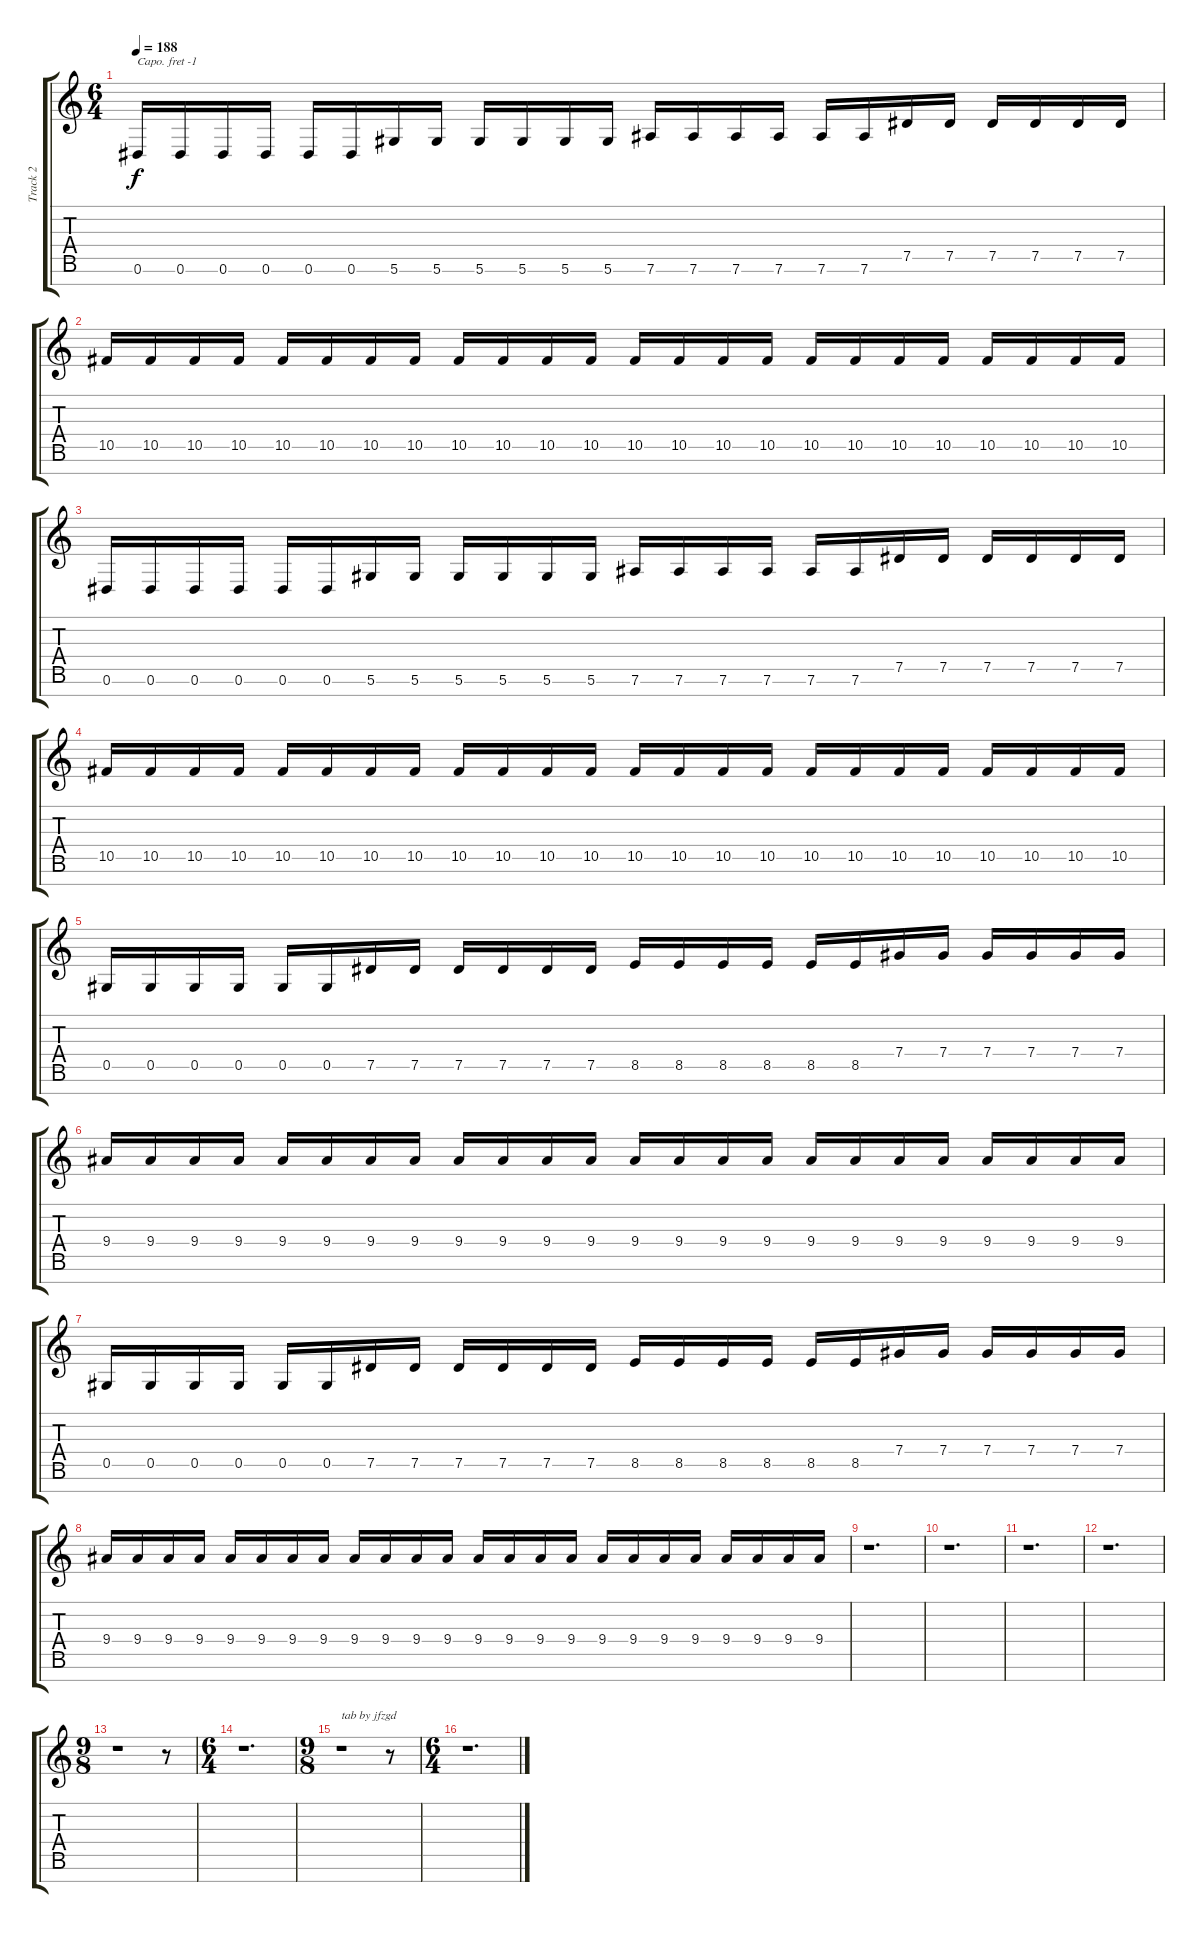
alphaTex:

\track ("Track 2" "Track 2") {instrument distortionguitar}
\staff {score tabs}
\capo -1
\tuning (E4 B3 G3 D3 A2 E2 B1) {hide}
\ts (6 4)
\tempo 188
\clef g2
\ks c
0.6.16{dy f} 0.6.16 0.6.16 0.6.16 0.6.16 0.6.16 5.6.16 5.6.16 5.6.16 5.6.16 5.6.16 5.6.16 7.6.16 7.6.16 7.6.16 7.6.16 7.6.16 7.6.16 7.5.16 7.5.16 7.5.16 7.5.16 7.5.16 7.5.16 |
10.5.16 10.5.16 10.5.16 10.5.16 10.5.16 10.5.16 10.5.16 10.5.16 10.5.16 10.5.16 10.5.16 10.5.16 10.5.16 10.5.16 10.5.16 10.5.16 10.5.16 10.5.16 10.5.16 10.5.16 10.5.16 10.5.16 10.5.16 10.5.16 |
0.6.16 0.6.16 0.6.16 0.6.16 0.6.16 0.6.16 5.6.16 5.6.16 5.6.16 5.6.16 5.6.16 5.6.16 7.6.16 7.6.16 7.6.16 7.6.16 7.6.16 7.6.16 7.5.16 7.5.16 7.5.16 7.5.16 7.5.16 7.5.16 |
10.5.16 10.5.16 10.5.16 10.5.16 10.5.16 10.5.16 10.5.16 10.5.16 10.5.16 10.5.16 10.5.16 10.5.16 10.5.16 10.5.16 10.5.16 10.5.16 10.5.16 10.5.16 10.5.16 10.5.16 10.5.16 10.5.16 10.5.16 10.5.16 |
0.5.16 0.5.16 0.5.16 0.5.16 0.5.16 0.5.16 7.5.16 7.5.16 7.5.16 7.5.16 7.5.16 7.5.16 8.5.16 8.5.16 8.5.16 8.5.16 8.5.16 8.5.16 7.4.16 7.4.16 7.4.16 7.4.16 7.4.16 7.4.16 |
9.4.16 9.4.16 9.4.16 9.4.16 9.4.16 9.4.16 9.4.16 9.4.16 9.4.16 9.4.16 9.4.16 9.4.16 9.4.16 9.4.16 9.4.16 9.4.16 9.4.16 9.4.16 9.4.16 9.4.16 9.4.16 9.4.16 9.4.16 9.4.16 |
0.5.16 0.5.16 0.5.16 0.5.16 0.5.16 0.5.16 7.5.16 7.5.16 7.5.16 7.5.16 7.5.16 7.5.16 8.5.16 8.5.16 8.5.16 8.5.16 8.5.16 8.5.16 7.4.16 7.4.16 7.4.16 7.4.16 7.4.16 7.4.16 |
9.4.16 9.4.16 9.4.16 9.4.16 9.4.16 9.4.16 9.4.16 9.4.16 9.4.16 9.4.16 9.4.16 9.4.16 9.4.16 9.4.16 9.4.16 9.4.16 9.4.16 9.4.16 9.4.16 9.4.16 9.4.16 9.4.16 9.4.16 9.4.16 |
r.1{d} |
r.1{d} |
r.1{d} |
r.1{d} |
\ts (9 8)
r.1 r.8 |
\ts (6 4)
r.1{d} |
\ts (9 8)
r.1{txt "tab by jfzgd"} r.8 |
\ts (6 4)
r.1{d}
